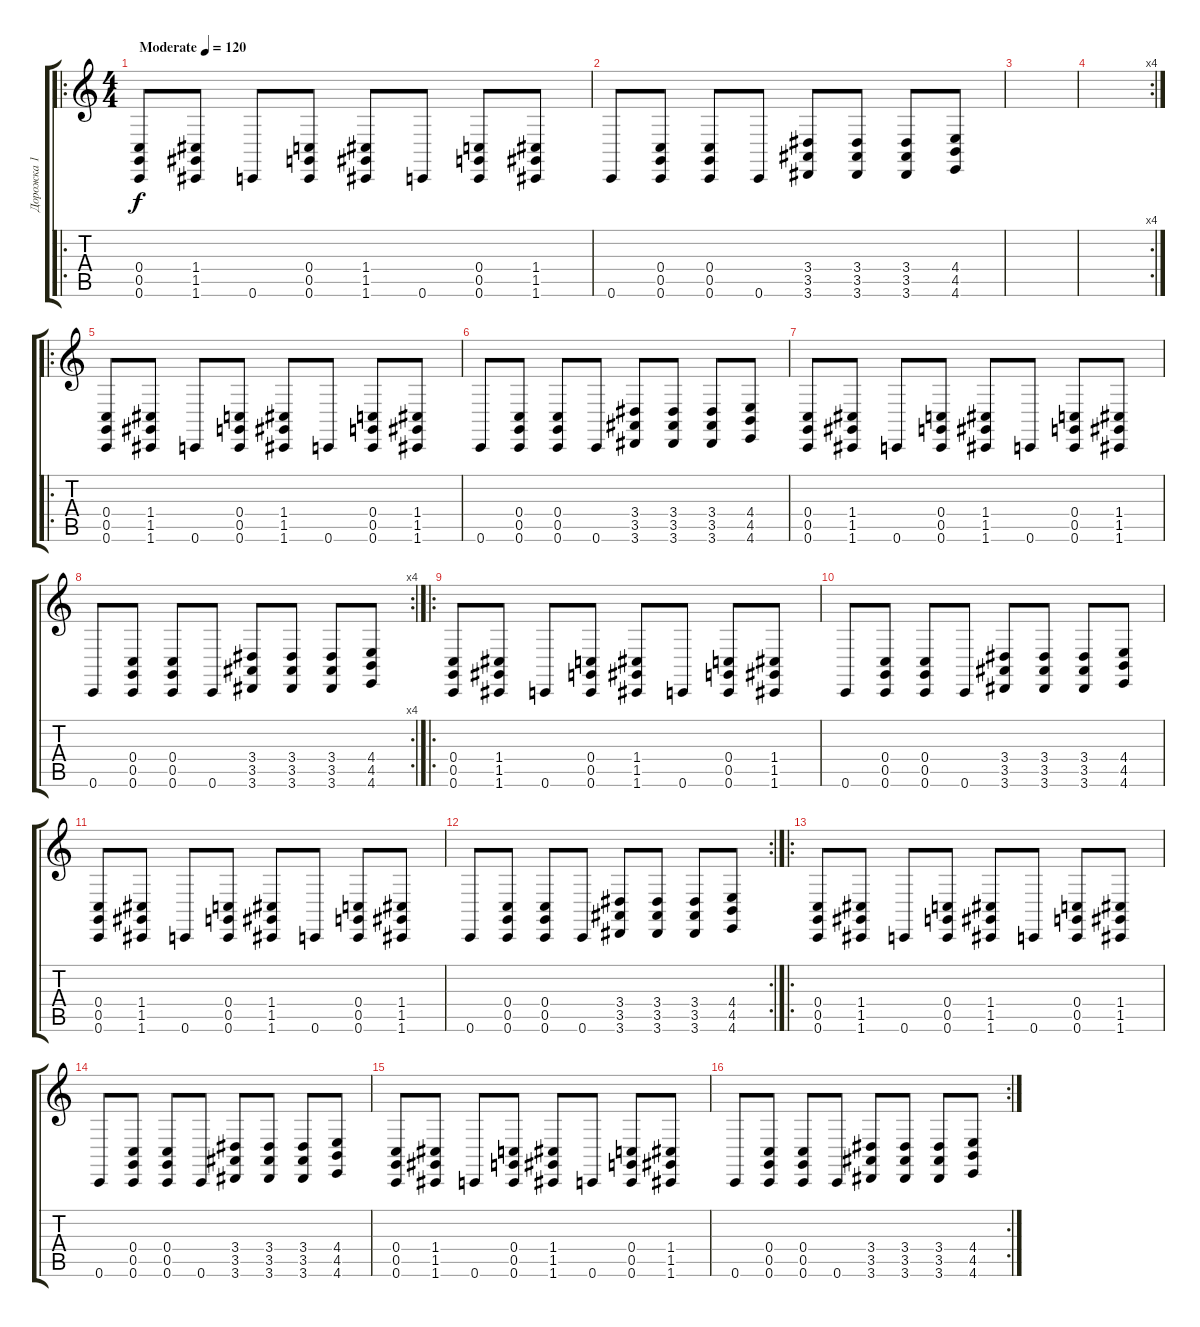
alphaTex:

\track ("Дорожка 1" "Дорожка 1") {instrument dulcimer}
\staff {score tabs}
\tuning (D4 A3 F3 C3 G2 C2) {hide}
\ro
\ts (4 4)
\tempo (120 "Moderate")
\clef g2
\ks c
(0.4 0.5 0.6).8{dy f instrument dulcimer} (1.4 1.5 1.6).8 0.6.8 (0.4 0.5 0.6).8 (1.4 1.5 1.6).8 0.6.8 (0.4 0.5 0.6).8 (1.4 1.5 1.6).8 |
0.6.8 (0.4 0.5 0.6).8 (0.4 0.5 0.6).8 0.6.8 (3.4 3.5 3.6).8 (3.4 3.5 3.6).8 (3.4 3.5 3.6).8 (4.4 4.5 4.6).8 |
|
\rc 4
|
\ro
(0.4 0.5 0.6).8 (1.4 1.5 1.6).8 0.6.8 (0.4 0.5 0.6).8 (1.4 1.5 1.6).8 0.6.8 (0.4 0.5 0.6).8 (1.4 1.5 1.6).8 |
0.6.8 (0.4 0.5 0.6).8 (0.4 0.5 0.6).8 0.6.8 (3.4 3.5 3.6).8 (3.4 3.5 3.6).8 (3.4 3.5 3.6).8 (4.4 4.5 4.6).8 |
(0.4 0.5 0.6).8 (1.4 1.5 1.6).8 0.6.8 (0.4 0.5 0.6).8 (1.4 1.5 1.6).8 0.6.8 (0.4 0.5 0.6).8 (1.4 1.5 1.6).8 |
\rc 4
0.6.8 (0.4 0.5 0.6).8 (0.4 0.5 0.6).8 0.6.8 (3.4 3.5 3.6).8 (3.4 3.5 3.6).8 (3.4 3.5 3.6).8 (4.4 4.5 4.6).8 |
\ro
(0.4 0.5 0.6).8 (1.4 1.5 1.6).8 0.6.8 (0.4 0.5 0.6).8 (1.4 1.5 1.6).8 0.6.8 (0.4 0.5 0.6).8 (1.4 1.5 1.6).8 |
0.6.8 (0.4 0.5 0.6).8 (0.4 0.5 0.6).8 0.6.8 (3.4 3.5 3.6).8 (3.4 3.5 3.6).8 (3.4 3.5 3.6).8 (4.4 4.5 4.6).8 |
(0.4 0.5 0.6).8 (1.4 1.5 1.6).8 0.6.8 (0.4 0.5 0.6).8 (1.4 1.5 1.6).8 0.6.8 (0.4 0.5 0.6).8 (1.4 1.5 1.6).8 |
\rc 2
0.6.8 (0.4 0.5 0.6).8 (0.4 0.5 0.6).8 0.6.8 (3.4 3.5 3.6).8 (3.4 3.5 3.6).8 (3.4 3.5 3.6).8 (4.4 4.5 4.6).8 |
\ro
(0.4 0.5 0.6).8 (1.4 1.5 1.6).8 0.6.8 (0.4 0.5 0.6).8 (1.4 1.5 1.6).8 0.6.8 (0.4 0.5 0.6).8 (1.4 1.5 1.6).8 |
0.6.8 (0.4 0.5 0.6).8 (0.4 0.5 0.6).8 0.6.8 (3.4 3.5 3.6).8 (3.4 3.5 3.6).8 (3.4 3.5 3.6).8 (4.4 4.5 4.6).8 |
(0.4 0.5 0.6).8 (1.4 1.5 1.6).8 0.6.8 (0.4 0.5 0.6).8 (1.4 1.5 1.6).8 0.6.8 (0.4 0.5 0.6).8 (1.4 1.5 1.6).8 |
\rc 2
0.6.8 (0.4 0.5 0.6).8 (0.4 0.5 0.6).8 0.6.8 (3.4 3.5 3.6).8 (3.4 3.5 3.6).8 (3.4 3.5 3.6).8 (4.4 4.5 4.6).8
